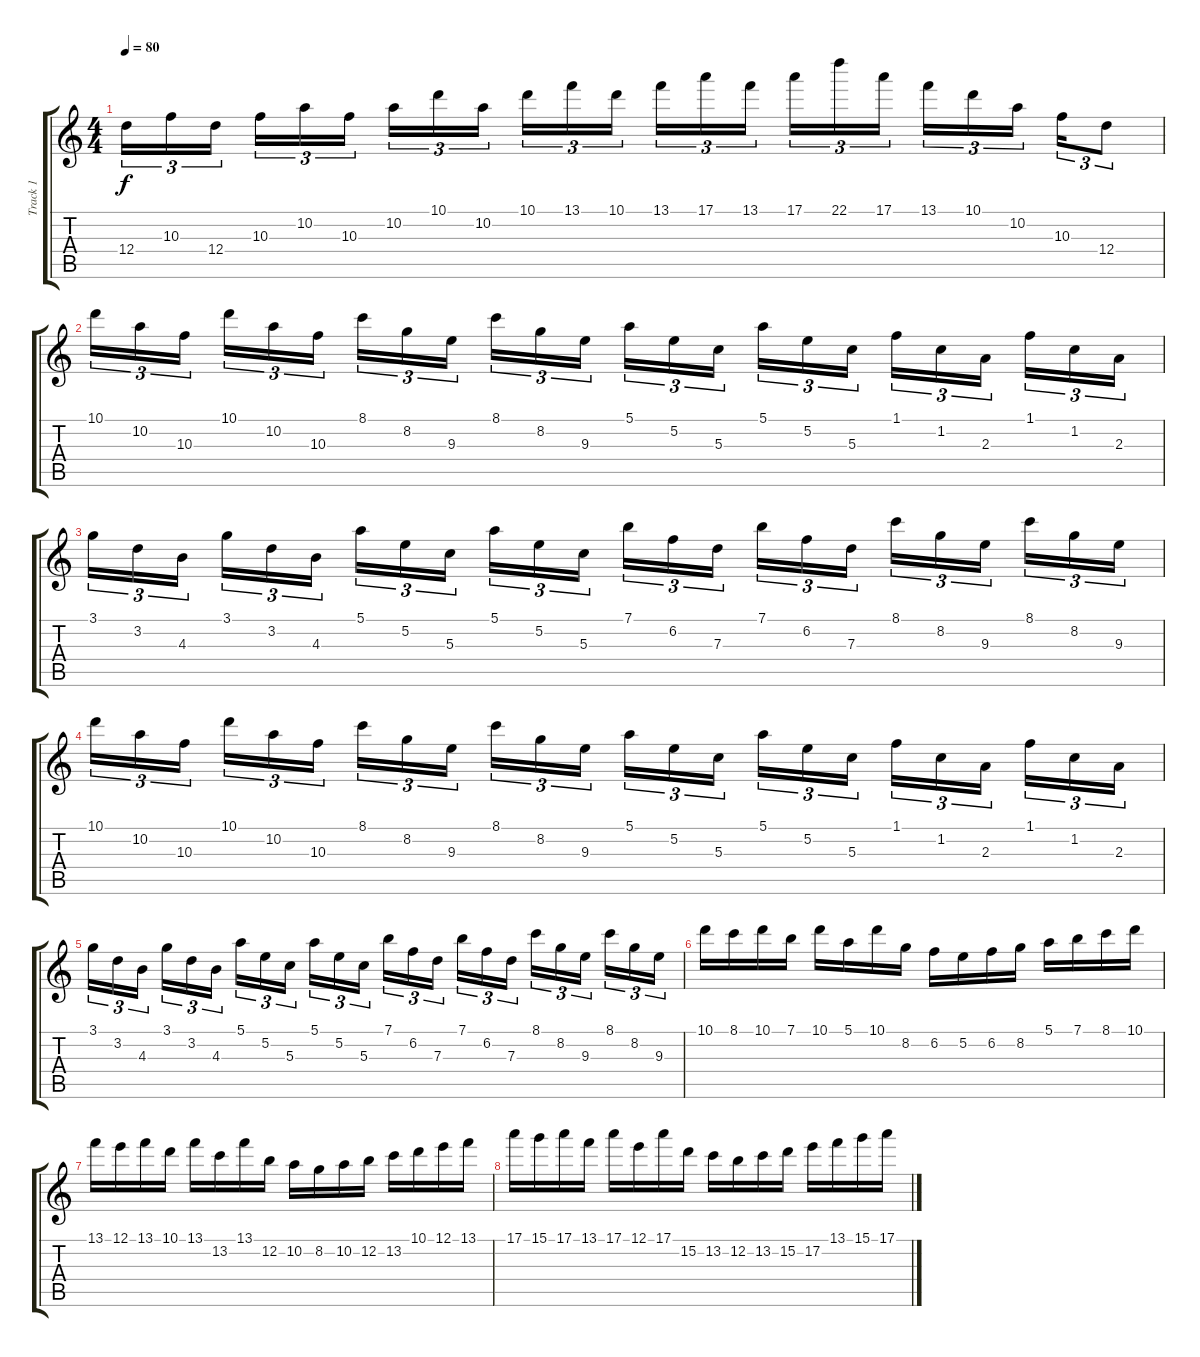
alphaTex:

\track ("Track 1" "Track 1") {instrument overdrivenguitar}
\staff {score tabs}
\tuning (E4 B3 G3 D3 A2 E2) {hide}
\ts (4 4)
\tempo 80
\clef g2
\ks c
12.4.16{tu (3 2) dy f} 10.3.16{tu (3 2)} 12.4.16{tu (3 2) beam splitsecondary} 10.3.16{tu (3 2)} 10.2.16{tu (3 2)} 10.3.16{tu (3 2)} 10.2.16{tu (3 2)} 10.1.16{tu (3 2)} 10.2.16{tu (3 2) beam splitsecondary} 10.1.16{tu (3 2)} 13.1.16{tu (3 2)} 10.1.16{tu (3 2)} 13.1.16{tu (3 2)} 17.1.16{tu (3 2)} 13.1.16{tu (3 2) beam splitsecondary} 17.1.16{tu (3 2)} 22.1.16{tu (3 2)} 17.1.16{tu (3 2)} 13.1.16{tu (3 2)} 10.1.16{tu (3 2)} 10.2.16{tu (3 2) beam splitsecondary} 10.3.16{tu (3 2)} 12.4.8{tu (3 2)} |
10.1.16{tu (3 2)} 10.2.16{tu (3 2)} 10.3.16{tu (3 2) beam splitsecondary} 10.1.16{tu (3 2)} 10.2.16{tu (3 2)} 10.3.16{tu (3 2)} 8.1.16{tu (3 2)} 8.2.16{tu (3 2)} 9.3.16{tu (3 2) beam splitsecondary} 8.1.16{tu (3 2)} 8.2.16{tu (3 2)} 9.3.16{tu (3 2)} 5.1.16{tu (3 2)} 5.2.16{tu (3 2)} 5.3.16{tu (3 2) beam splitsecondary} 5.1.16{tu (3 2)} 5.2.16{tu (3 2)} 5.3.16{tu (3 2)} 1.1.16{tu (3 2)} 1.2.16{tu (3 2)} 2.3.16{tu (3 2) beam splitsecondary} 1.1.16{tu (3 2)} 1.2.16{tu (3 2)} 2.3.16{tu (3 2)} |
3.1.16{tu (3 2)} 3.2.16{tu (3 2)} 4.3.16{tu (3 2) beam splitsecondary} 3.1.16{tu (3 2)} 3.2.16{tu (3 2)} 4.3.16{tu (3 2)} 5.1.16{tu (3 2)} 5.2.16{tu (3 2)} 5.3.16{tu (3 2) beam splitsecondary} 5.1.16{tu (3 2)} 5.2.16{tu (3 2)} 5.3.16{tu (3 2)} 7.1.16{tu (3 2)} 6.2.16{tu (3 2)} 7.3.16{tu (3 2) beam splitsecondary} 7.1.16{tu (3 2)} 6.2.16{tu (3 2)} 7.3.16{tu (3 2)} 8.1.16{tu (3 2)} 8.2.16{tu (3 2)} 9.3.16{tu (3 2) beam splitsecondary} 8.1.16{tu (3 2)} 8.2.16{tu (3 2)} 9.3.16{tu (3 2)} |
10.1.16{tu (3 2)} 10.2.16{tu (3 2)} 10.3.16{tu (3 2) beam splitsecondary} 10.1.16{tu (3 2)} 10.2.16{tu (3 2)} 10.3.16{tu (3 2)} 8.1.16{tu (3 2)} 8.2.16{tu (3 2)} 9.3.16{tu (3 2) beam splitsecondary} 8.1.16{tu (3 2)} 8.2.16{tu (3 2)} 9.3.16{tu (3 2)} 5.1.16{tu (3 2)} 5.2.16{tu (3 2)} 5.3.16{tu (3 2) beam splitsecondary} 5.1.16{tu (3 2)} 5.2.16{tu (3 2)} 5.3.16{tu (3 2)} 1.1.16{tu (3 2)} 1.2.16{tu (3 2)} 2.3.16{tu (3 2) beam splitsecondary} 1.1.16{tu (3 2)} 1.2.16{tu (3 2)} 2.3.16{tu (3 2)} |
3.1.16{tu (3 2)} 3.2.16{tu (3 2)} 4.3.16{tu (3 2) beam splitsecondary} 3.1.16{tu (3 2)} 3.2.16{tu (3 2)} 4.3.16{tu (3 2)} 5.1.16{tu (3 2)} 5.2.16{tu (3 2)} 5.3.16{tu (3 2) beam splitsecondary} 5.1.16{tu (3 2)} 5.2.16{tu (3 2)} 5.3.16{tu (3 2)} 7.1.16{tu (3 2)} 6.2.16{tu (3 2)} 7.3.16{tu (3 2) beam splitsecondary} 7.1.16{tu (3 2)} 6.2.16{tu (3 2)} 7.3.16{tu (3 2)} 8.1.16{tu (3 2)} 8.2.16{tu (3 2)} 9.3.16{tu (3 2) beam splitsecondary} 8.1.16{tu (3 2)} 8.2.16{tu (3 2)} 9.3.16{tu (3 2)} |
10.1.16 8.1.16 10.1.16 7.1.16 10.1.16 5.1.16 10.1.16 8.2.16 6.2.16 5.2.16 6.2.16 8.2.16 5.1.16 7.1.16 8.1.16 10.1.16 |
13.1.16 12.1.16 13.1.16 10.1.16 13.1.16 13.2.16 13.1.16 12.2.16 10.2.16 8.2.16 10.2.16 12.2.16 13.2.16 10.1.16 12.1.16 13.1.16 |
17.1.16 15.1.16 17.1.16 13.1.16 17.1.16 12.1.16 17.1.16 15.2.16 13.2.16 12.2.16 13.2.16 15.2.16 17.2.16 13.1.16 15.1.16 17.1.16
